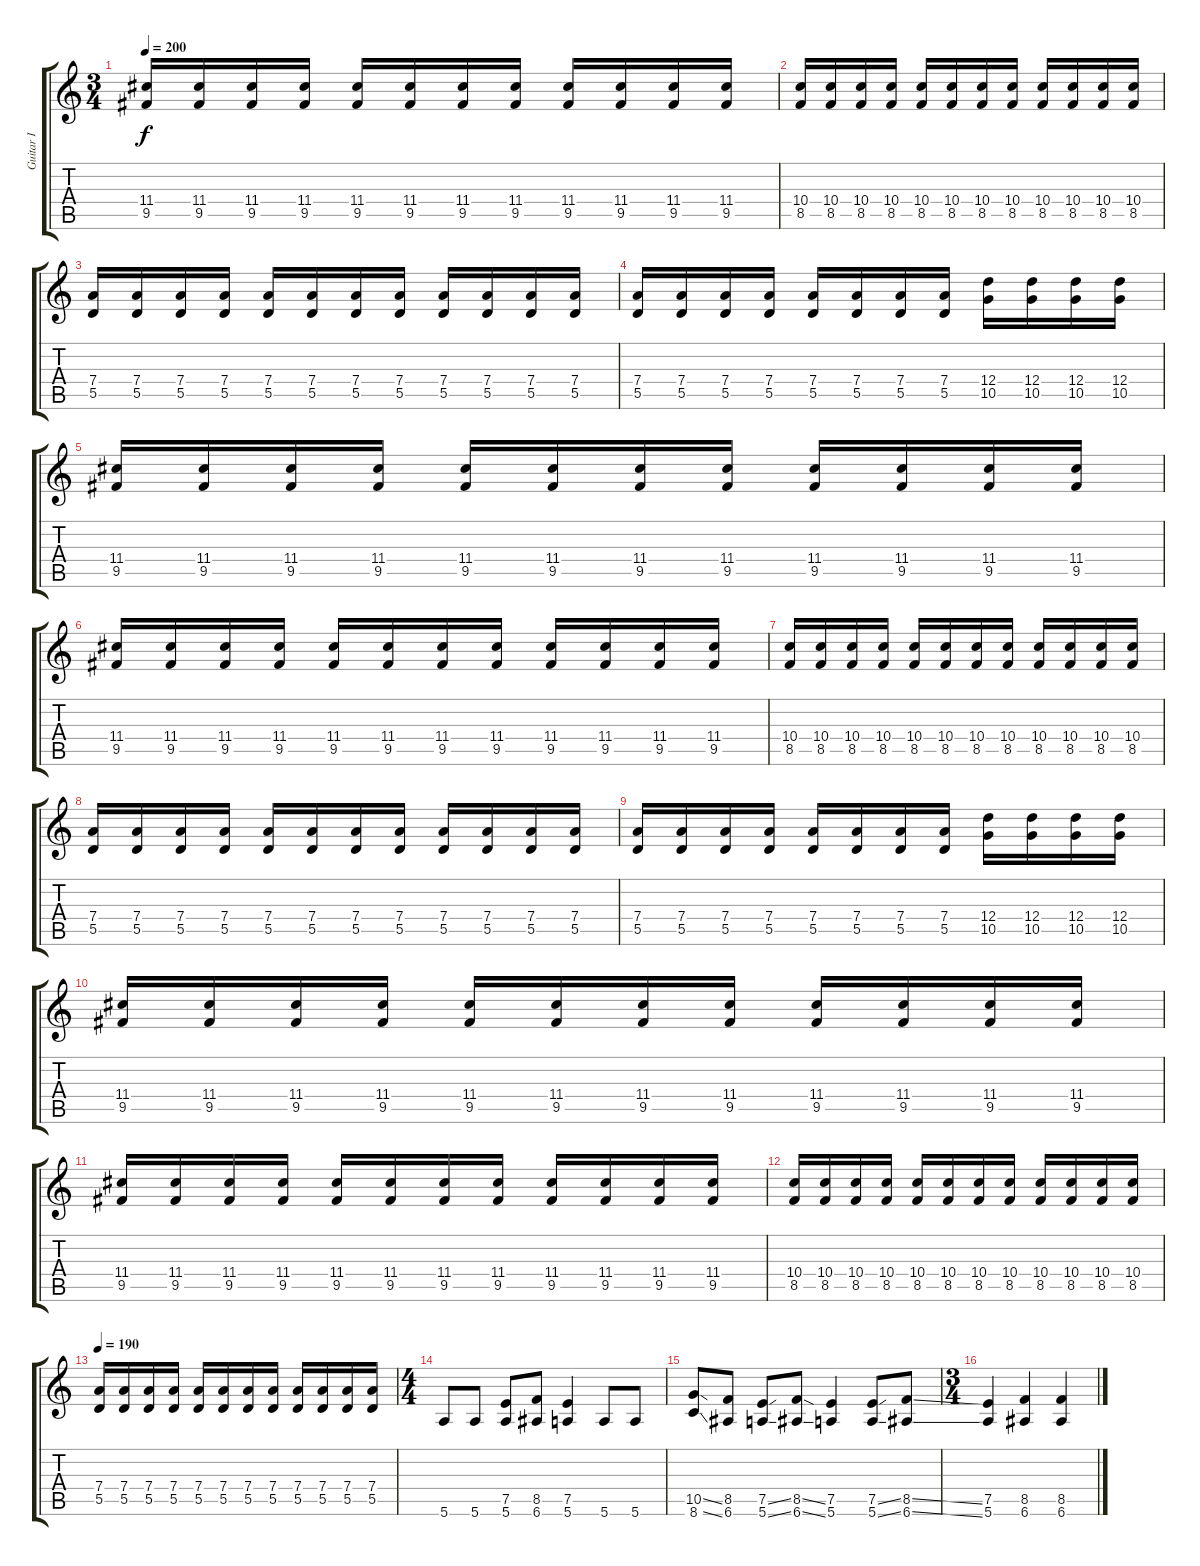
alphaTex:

\track ("Guitar I" "Guitar I") {instrument distortionguitar}
\staff {score tabs}
\tuning (E4 B3 G3 D3 A2 E2) {hide}
\ts (3 4)
\tempo 200
\clef g2
\ks c
(11.4 9.5).16{dy f} (11.4 9.5).16 (11.4 9.5).16 (11.4 9.5).16 (11.4 9.5).16 (11.4 9.5).16 (11.4 9.5).16 (11.4 9.5).16 (11.4 9.5).16 (11.4 9.5).16 (11.4 9.5).16 (11.4 9.5).16 |
(10.4 8.5).16 (10.4 8.5).16 (10.4 8.5).16 (10.4 8.5).16 (10.4 8.5).16 (10.4 8.5).16 (10.4 8.5).16 (10.4 8.5).16 (10.4 8.5).16 (10.4 8.5).16 (10.4 8.5).16 (10.4 8.5).16 |
(7.4 5.5).16 (7.4 5.5).16 (7.4 5.5).16 (7.4 5.5).16 (7.4 5.5).16 (7.4 5.5).16 (7.4 5.5).16 (7.4 5.5).16 (7.4 5.5).16 (7.4 5.5).16 (7.4 5.5).16 (7.4 5.5).16 |
(7.4 5.5).16 (7.4 5.5).16 (7.4 5.5).16 (7.4 5.5).16 (7.4 5.5).16 (7.4 5.5).16 (7.4 5.5).16 (7.4 5.5).16 (12.4 10.5).16 (12.4 10.5).16 (12.4 10.5).16 (12.4 10.5).16 |
(11.4 9.5).16 (11.4 9.5).16 (11.4 9.5).16 (11.4 9.5).16 (11.4 9.5).16 (11.4 9.5).16 (11.4 9.5).16 (11.4 9.5).16 (11.4 9.5).16 (11.4 9.5).16 (11.4 9.5).16 (11.4 9.5).16 |
(11.4 9.5).16 (11.4 9.5).16 (11.4 9.5).16 (11.4 9.5).16 (11.4 9.5).16 (11.4 9.5).16 (11.4 9.5).16 (11.4 9.5).16 (11.4 9.5).16 (11.4 9.5).16 (11.4 9.5).16 (11.4 9.5).16 |
(10.4 8.5).16 (10.4 8.5).16 (10.4 8.5).16 (10.4 8.5).16 (10.4 8.5).16 (10.4 8.5).16 (10.4 8.5).16 (10.4 8.5).16 (10.4 8.5).16 (10.4 8.5).16 (10.4 8.5).16 (10.4 8.5).16 |
(7.4 5.5).16 (7.4 5.5).16 (7.4 5.5).16 (7.4 5.5).16 (7.4 5.5).16 (7.4 5.5).16 (7.4 5.5).16 (7.4 5.5).16 (7.4 5.5).16 (7.4 5.5).16 (7.4 5.5).16 (7.4 5.5).16 |
(7.4 5.5).16 (7.4 5.5).16 (7.4 5.5).16 (7.4 5.5).16 (7.4 5.5).16 (7.4 5.5).16 (7.4 5.5).16 (7.4 5.5).16 (12.4 10.5).16 (12.4 10.5).16 (12.4 10.5).16 (12.4 10.5).16 |
(11.4 9.5).16 (11.4 9.5).16 (11.4 9.5).16 (11.4 9.5).16 (11.4 9.5).16 (11.4 9.5).16 (11.4 9.5).16 (11.4 9.5).16 (11.4 9.5).16 (11.4 9.5).16 (11.4 9.5).16 (11.4 9.5).16 |
(11.4 9.5).16 (11.4 9.5).16 (11.4 9.5).16 (11.4 9.5).16 (11.4 9.5).16 (11.4 9.5).16 (11.4 9.5).16 (11.4 9.5).16 (11.4 9.5).16 (11.4 9.5).16 (11.4 9.5).16 (11.4 9.5).16 |
(10.4 8.5).16 (10.4 8.5).16 (10.4 8.5).16 (10.4 8.5).16 (10.4 8.5).16 (10.4 8.5).16 (10.4 8.5).16 (10.4 8.5).16 (10.4 8.5).16 (10.4 8.5).16 (10.4 8.5).16 (10.4 8.5).16 |
\tempo 190
(7.4 5.5).16 (7.4 5.5).16 (7.4 5.5).16 (7.4 5.5).16 (7.4 5.5).16 (7.4 5.5).16 (7.4 5.5).16 (7.4 5.5).16 (7.4 5.5).16 (7.4 5.5).16 (7.4 5.5).16 (7.4 5.5).16 |
\ts (4 4)
5.6.8 5.6.8 (7.5 5.6).8 (8.5 6.6).8 (7.5 5.6).4 5.6.8 5.6.8 |
(10.5{ss} 8.6{ss}).8 (8.5 6.6).8 (7.5{ss} 5.6{ss}).8 (8.5{ss} 6.6{ss}).8 (7.5 5.6).4 (7.5{ss} 5.6{ss}).8 (8.5{ss} 6.6{ss}).8 |
\ts (3 4)
(7.5 5.6).4 (8.5 6.6).4 (8.5 6.6).4
